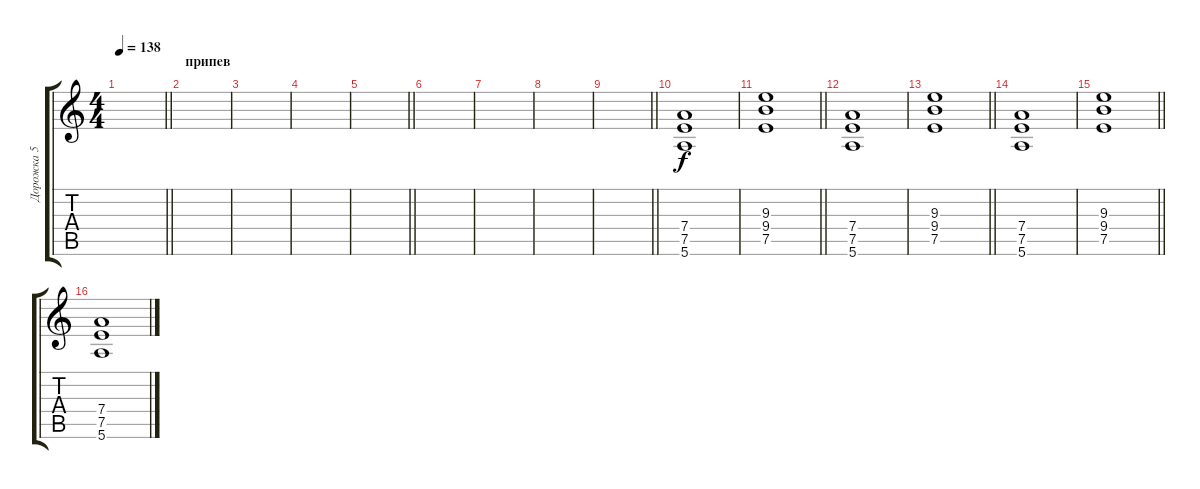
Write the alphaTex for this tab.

\track ("Дорожка 5" "Дорожка 5") {instrument overdrivenguitar}
\staff {score tabs}
\tuning (E4 B3 G3 D3 A2 E2) {hide}
\ts (4 4)
\tempo 138
\clef g2
\barLineRight lightlight
\ks c
|
\section ("" "припев")
|
|
|
\barLineRight lightlight
|
|
|
|
\barLineRight lightlight
|
(7.4 7.5 5.6).1 |
\barLineRight lightlight
(9.3 9.4 7.5).1 |
(7.4 7.5 5.6).1 |
\barLineRight lightlight
(9.3 9.4 7.5).1 |
(7.4 7.5 5.6).1 |
\barLineRight lightlight
(9.3 9.4 7.5).1 |
(7.4 7.5 5.6).1
